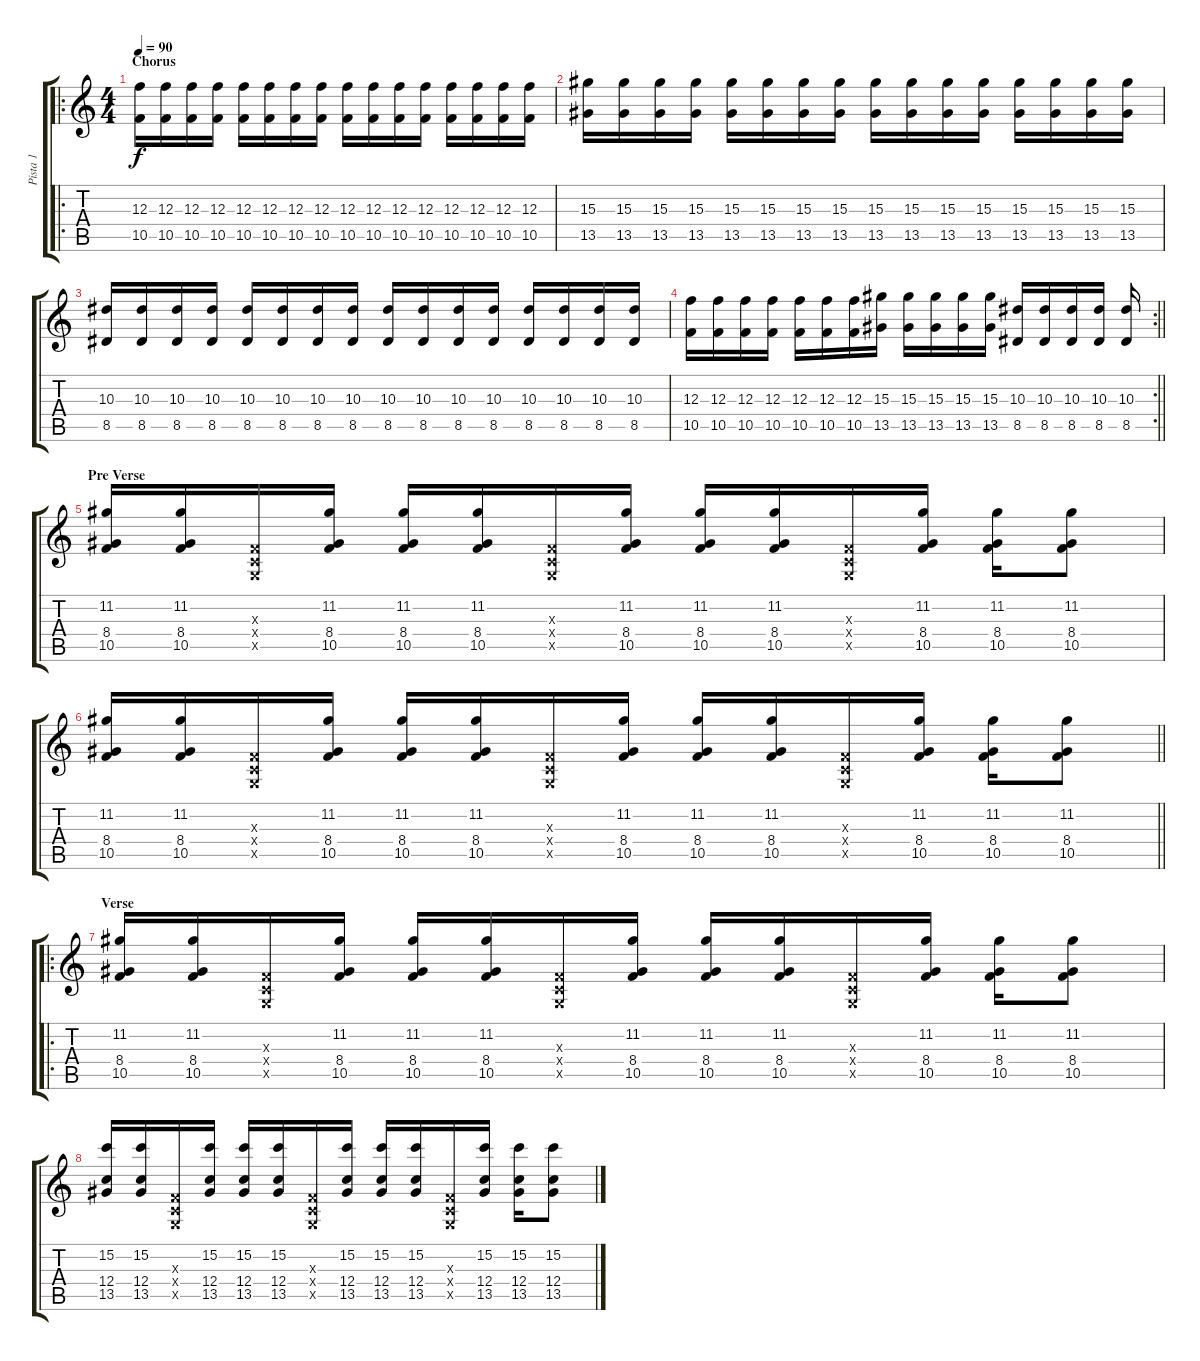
\track ("Pista 1" "Pista 1") {instrument overdrivenguitar}
\staff {score tabs}
\tuning (D4 A3 F3 C3 G2 C2) {hide}
\ro
\ts (4 4)
\section ("" "Chorus")
\tempo 90
\clef g2
\ks c
(12.3 10.5).16{dy f} (12.3 10.5).16 (12.3 10.5).16 (12.3 10.5).16 (12.3 10.5).16 (12.3 10.5).16 (12.3 10.5).16 (12.3 10.5).16 (12.3 10.5).16 (12.3 10.5).16 (12.3 10.5).16 (12.3 10.5).16 (12.3 10.5).16 (12.3 10.5).16 (12.3 10.5).16 (12.3 10.5).16 |
(15.3 13.5).16 (15.3 13.5).16 (15.3 13.5).16 (15.3 13.5).16 (15.3 13.5).16 (15.3 13.5).16 (15.3 13.5).16 (15.3 13.5).16 (15.3 13.5).16 (15.3 13.5).16 (15.3 13.5).16 (15.3 13.5).16 (15.3 13.5).16 (15.3 13.5).16 (15.3 13.5).16 (15.3 13.5).16 |
(10.3 8.5).16 (10.3 8.5).16 (10.3 8.5).16 (10.3 8.5).16 (10.3 8.5).16 (10.3 8.5).16 (10.3 8.5).16 (10.3 8.5).16 (10.3 8.5).16 (10.3 8.5).16 (10.3 8.5).16 (10.3 8.5).16 (10.3 8.5).16 (10.3 8.5).16 (10.3 8.5).16 (10.3 8.5).16 |
\rc 2
\barLineRight lightlight
(12.3 10.5).16 (12.3 10.5).16 (12.3 10.5).16 (12.3 10.5).16 (12.3 10.5).16 (12.3 10.5).16 (12.3 10.5).16 (15.3 13.5).16 (15.3 13.5).16 (15.3 13.5).16 (15.3 13.5).16 (15.3 13.5).16 (10.3 8.5).16 (10.3 8.5).16 (10.3 8.5).16 (10.3 8.5).16 (10.3 8.5).16 |
\section ("" "Pre Verse")
(11.2 8.4 10.5).16 (11.2 8.4 10.5).16 (0.3{x} 0.4{x} 0.5{x}).16 (11.2 8.4 10.5).16 (11.2 8.4 10.5).16 (11.2 8.4 10.5).16 (0.3{x} 0.4{x} 0.5{x}).16 (11.2 8.4 10.5).16 (11.2 8.4 10.5).16 (11.2 8.4 10.5).16 (0.3{x} 0.4{x} 0.5{x}).16 (11.2 8.4 10.5).16 (11.2 8.4 10.5).16 (11.2 8.4 10.5).8 |
\barLineRight lightlight
(11.2 8.4 10.5).16 (11.2 8.4 10.5).16 (0.3{x} 0.4{x} 0.5{x}).16 (11.2 8.4 10.5).16 (11.2 8.4 10.5).16 (11.2 8.4 10.5).16 (0.3{x} 0.4{x} 0.5{x}).16 (11.2 8.4 10.5).16 (11.2 8.4 10.5).16 (11.2 8.4 10.5).16 (0.3{x} 0.4{x} 0.5{x}).16 (11.2 8.4 10.5).16 (11.2 8.4 10.5).16 (11.2 8.4 10.5).8 |
\ro
\section ("" "Verse")
(11.2 8.4 10.5).16 (11.2 8.4 10.5).16 (0.3{x} 0.4{x} 0.5{x}).16 (11.2 8.4 10.5).16 (11.2 8.4 10.5).16 (11.2 8.4 10.5).16 (0.3{x} 0.4{x} 0.5{x}).16 (11.2 8.4 10.5).16 (11.2 8.4 10.5).16 (11.2 8.4 10.5).16 (0.3{x} 0.4{x} 0.5{x}).16 (11.2 8.4 10.5).16 (11.2 8.4 10.5).16 (11.2 8.4 10.5).8 |
(15.2 12.4 13.5).16 (15.2 12.4 13.5).16 (0.3{x} 0.4{x} 0.5{x}).16 (15.2 12.4 13.5).16 (15.2 12.4 13.5).16 (15.2 12.4 13.5).16 (0.3{x} 0.4{x} 0.5{x}).16 (15.2 12.4 13.5).16 (15.2 12.4 13.5).16 (15.2 12.4 13.5).16 (0.3{x} 0.4{x} 0.5{x}).16 (15.2 12.4 13.5).16 (15.2 12.4 13.5).16 (15.2 12.4 13.5).8
